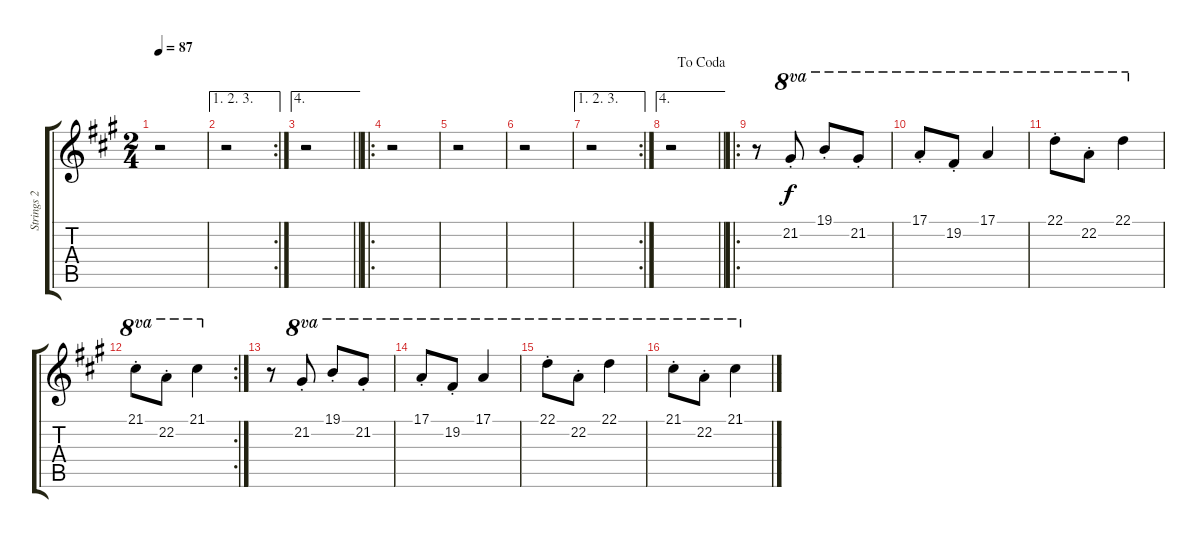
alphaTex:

\track ("Strings 2" "Strings 2") {instrument stringensemble1}
\staff {score tabs}
\tuning (E4 B3 G3 D3 A2 E2) {hide}
\ts (2 4)
\tempo 87
\clef g2
\ks a
r.2{dy f} |
\ae (1 2 3)
\rc 2
r.2 |
\ae 4
\barLineRight lightlight
r.2 |
\ro
r.2 |
r.2 |
r.2 |
\ae (1 2 3)
\rc 2
r.2 |
\ae 4
\jump dacoda
\barLineRight lightlight
r.2 |
\ro
r.8 21.2{st}.8{ot 8va} 19.1{st}.8{ot 8va} 21.2{st}.8{ot 8va} |
17.1{st}.8{ot 8va} 19.2{st}.8{ot 8va} 17.1.4{ot 8va} |
22.1{st}.8{ot 8va} 22.2{st}.8{ot 8va} 22.1.4{ot 8va} |
\rc 2
21.1{st}.8{ot 8va} 22.2{st}.8{ot 8va} 21.1.4{ot 8va} |
r.8 21.2{st}.8{ot 8va} 19.1{st}.8{ot 8va} 21.2{st}.8{ot 8va} |
17.1{st}.8{ot 8va} 19.2{st}.8{ot 8va} 17.1.4{ot 8va} |
22.1{st}.8{ot 8va} 22.2{st}.8{ot 8va} 22.1.4{ot 8va} |
21.1{st}.8{ot 8va} 22.2{st}.8{ot 8va} 21.1.4{ot 8va}
